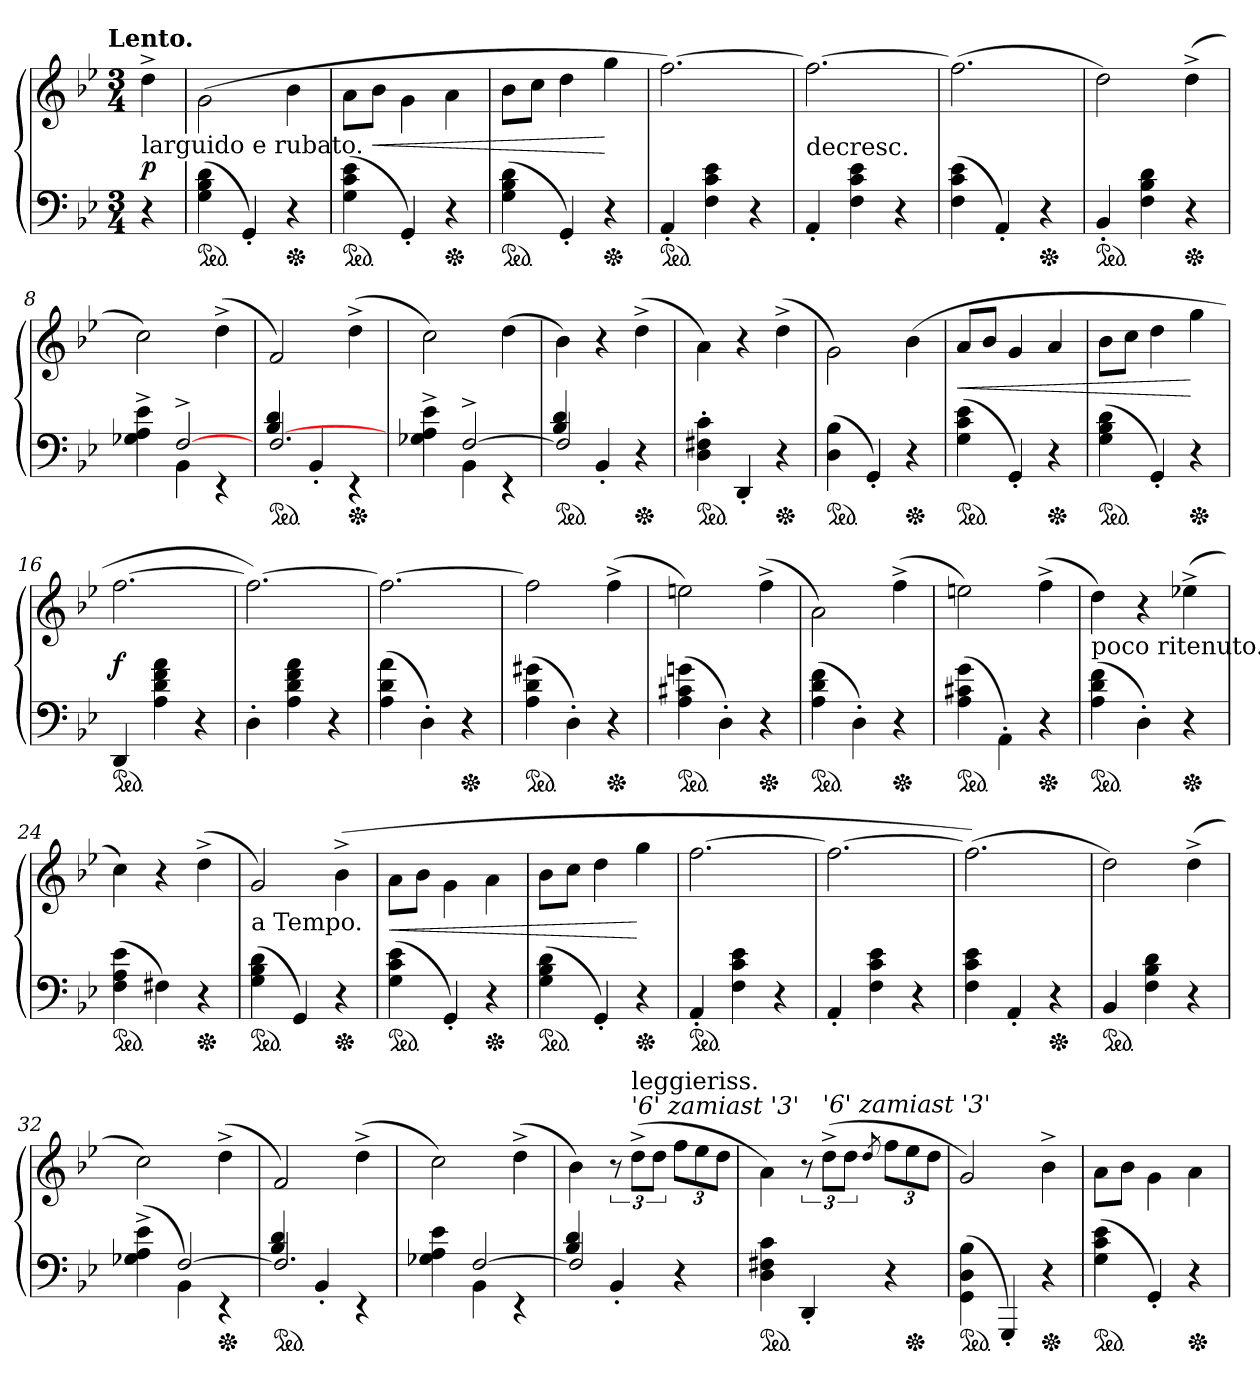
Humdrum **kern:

**kern	**kern	**dynam
*part1	*part1	*part1
*staff2	*staff1	*staff1/2
*clefF4	*clefG2	*
*k[b-e-]	*k[b-e-]	*
!!LO:TX:omd:t=Lento.
*M3/4	*M3/4	*
=	=	=
!	!LO:TX:b:t=larguido e rubato.	!
4r	4dd^>	p
=1	=1	=1
*ped	*	*
(4G 4B- 4d	(2g\	.
4GG'<)	.	.
*Xped	*	*
4r	4b-	.
=2	=2	=2
*ped	*	*
(4G 4c 4e-	8a\L	.
.	8b-\J	<
4GG'<)	4g\	.
*Xped	*	*
4r	4a\	.
=3	=3	=3
*ped	*	*
(4G 4B- 4d	8b-L	.
.	8ccJ	.
4GG'<)	4dd	.
*Xped	*	*
4r	4gg	[
=4	=4	=4
*ped	*	*
4AA'<	[2.ff)	.
4F 4c 4e-	.	.
4r	.	.
=5	=5	=5
!	!LO:TX:c:t=decresc.	!
4AA'<	2.ff_	.
4F 4c 4e-	.	.
4r	.	.
=6	=6	=6
(4F 4c 4e-	(2.ff]	.
4AA'<)	.	.
*Xped	*	*
4r	.	.
=7	=7	=7
*ped	*	*
4BB-'</	2dd)	.
4F 4B- 4d	.	.
*Xped	*	*
4r	(4dd^<	.
=8	=8	=8
*^	*	*
4rbyy	4G-X^< 4A^< 4e-^<	2cc)	.
[2F^>	4BB-	.	.
.	4rEE	(4dd^<	.
=9	=9	=9	=9
*ped	*	*	*
[2.F	4B-/ 4d/	2f)	.
.	4BB-'</	.	.
*Xped	*	*	*
.	4rEE	(4dd^<	.
=10	=10	=10	=10
4rbyy	4G-X^< 4A^< 4e-^<	2cc)	.
[2F^>	4BB-	.	.
.	4rEE	(4dd	.
=11	=11	=11	=11
*ped	*	*	*
2F]	4B-/ 4d/	4b-)	.
.	4BB-'</	4r	.
*Xped	*	*	*
4reyy	4r	(4dd^<	.
*v	*v	*	*
=12	=12	=12
*ped	*	*
4D'> 4F#X'> 4c'>	4a\)	.
4DD'<	4r	.
*Xped	*	*
4r	(4dd^<	.
=13	=13	=13
*ped	*	*
(4D 4B-	2g\)	.
4GG'<)	.	.
*Xped	*	*
4r	(4b-	.
=14	=14	=14
*ped	*	*
(4G 4c 4e-	8a/L	<
.	8b-/J	.
4GG'<)	4g/	.
*Xped	*	*
4r	4a/	.
=15	=15	=15
*ped	*	*
(4G 4B- 4d	8b-L	.
.	8ccJ	.
4GG'<)	4dd	.
*Xped	*	*
4r	4gg	[
=16	=16	=16
*ped	*	*
4DD	[2.ff	f
4A 4d 4f 4a	.	.
4r	.	.
=17	=17	=17
4D'>	2.ff_)	.
4A 4d 4f 4a	.	.
4r	.	.
=18	=18	=18
(4A 4d 4a	2.ff_	.
4D'>)	.	.
*Xped	*	*
4r	.	.
=19	=19	=19
*ped	*	*
(4A 4d 4g#X	2ff]	.
4D'>)	.	.
*Xped	*	*
4r	(4ff^<	.
=20	=20	=20
*ped	*	*
(4A 4c#X 4gn	2een)	.
4D'>)	.	.
*Xped	*	*
4r	(4ff^<	.
=21	=21	=21
*ped	*	*
(4A 4d 4f	2a\)	.
4D'>)	.	.
*Xped	*	*
4r	(4ff^<	.
=22	=22	=22
*ped	*	*
(4A 4c#X 4g	2een)	.
4AA'>\)	.	.
*Xped	*	*
4r	(4ff^<	.
=23	=23	=23
!	!LO:TX:b:t=poco ritenuto.	!
*ped	*	*
(4A 4d 4f	4dd)	.
4D'>)	4r	.
*Xped	*	*
4r	(4ee-X^<	.
=24	=24	=24
*ped	*	*
(4F 4A 4e-	4cc)	.
4F#X)	4r	.
*Xped	*	*
4r	(4dd^<	.
=25	=25	=25
!	!LO:TX:b:t=a Tempo.	!
*ped	*	*
(4G 4B- 4d	2g/)	.
4GG)	.	.
*Xped	*	*
4r	(4b-^<	.
=26	=26	=26
*ped	*	*
(4G 4c 4e-	8a\L	<
.	8b-\J	.
4GG'<)	4g\	.
*Xped	*	*
4r	4a\	.
=27	=27	=27
*ped	*	*
(4G 4B- 4d	8b-L	.
.	8ccJ	.
4GG'<)	4dd	.
*Xped	*	*
4r	4gg	[
=28	=28	=28
*ped	*	*
4AA'<	[2.ff	.
4F 4c 4e-	.	.
4r	.	.
=29	=29	=29
4AA'<	2.ff_	.
4F 4c 4e-	.	.
4r	.	.
=30	=30	=30
4F 4c 4e-	(2.ff])	.
4AA'<	.	.
*Xped	*	*
4r	.	.
=31	=31	=31
*ped	*	*
4BB-/	2dd)	.
4F 4B- 4d	.	.
4r	(4dd^<	.
=32	=32	=32
*^	*	*
4rbyy	(>4G-X^< 4A^< 4e-^<	2cc)	.
[2F	4BB-)	.	.
*Xped	*	*	*
.	4rEE	(>4dd^<	.
=33	=33	=33	=33
*ped	*	*	*
2.F]	4B-/ 4d/	2f)	.
.	4BB-'</	.	.
.	4rEE	(4dd^<	.
=34	=34	=34	=34
4G-X\ 4A\ 4e-\	4rAAAyy	2cc)	.
[2F	4BB-	.	.
.	4rEE	(4dd^<	.
=35	=35	=35	=35
2F]	4B-/ 4d/	4b-)	.
.	4BB-'</	12r	.
!	!	!LO:TX:a:i:t='6' zamiast '3'	!
!	!	!LO:TX:a:t=leggieriss.	!
.	.	(12dd^<L	.
.	.	12ddJ	.
4r	4rAAAyy	12ffL	.
.	.	12ee-	.
.	.	12ddJ	.
*v	*v	*	*
=36	=36	=36
*ped	*	*
4D 4F#X 4c	4a\)	.
4DD'<	12r	.
!	!LO:TX:a:i:t='6' zamiast '3'	!
.	(12dd^<L	.
.	12ddJ	.
.	8qdd/	.
4r	12ffL	.
*Xped	*	*
.	12ee-	.
.	12ddJ	.
=37	=37	=37
*ped	*	*
(4GG 4D 4B-	2g/)	.
4GGG'<)	.	.
*Xped	*	*
4r	4b-^<	.
=38	=38	=38
*ped	*	*
(4G 4c 4e-	8a\L	.
.	8b-\J	.
4GG'<)	4g\	.
*Xped	*	*
4r	4a\	.
=	=	=
*-	*-	*-
